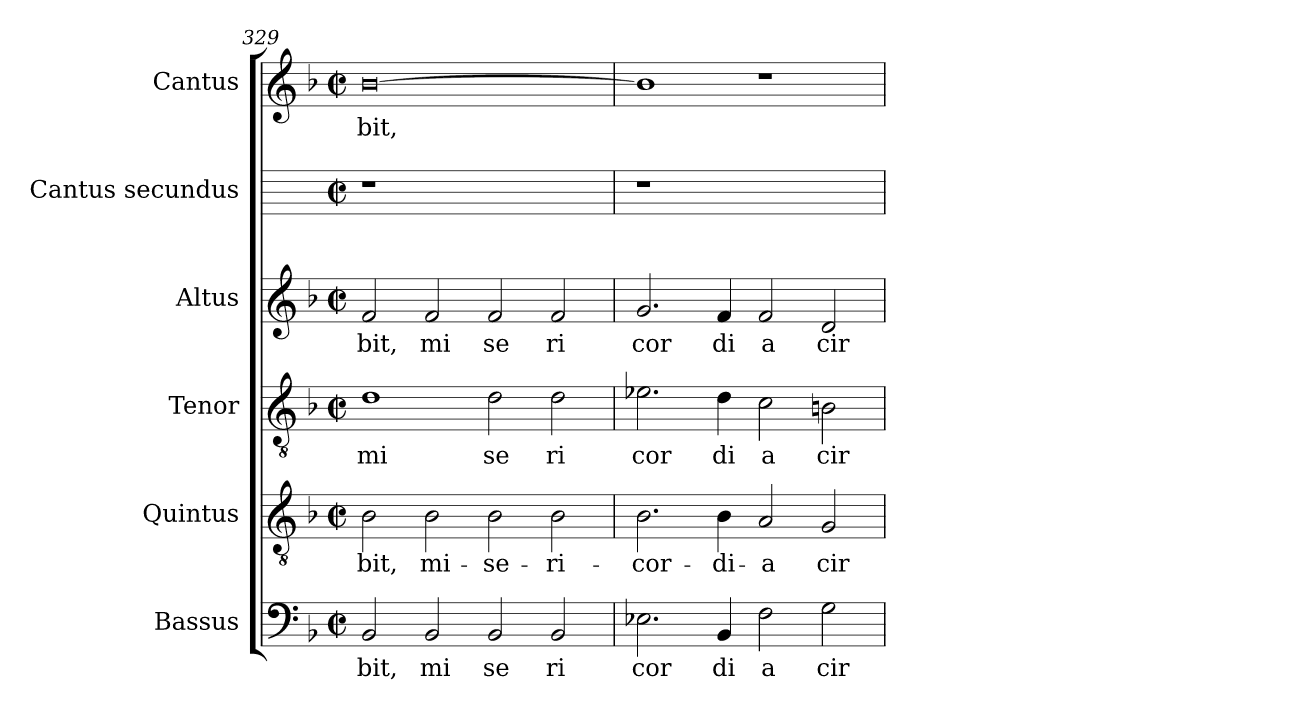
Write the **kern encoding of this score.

**kern	**text	**kern	**text	**kern	**text	**kern	**text	**kern	**kern	**text
*part6	*part6	*part5	*part5	*part4	*part4	*part3	*part3	*part2	*part1	*part1
*staff6	*staff6	*staff5	*staff5	*staff4	*staff4	*staff3	*staff3	*staff2	*staff1	*staff1
*I"Bassus	*	*I"Quintus	*	*I"Tenor	*	*I"Altus	*	*I"Cantus  secundus	*I"Cantus	*
*I'B	*	*I'Q	*	*I'T	*	*I'A	*	*	*I'C	*
!!LO:PB:g=z
*clefF4	*	*clefGv2	*	*clefGv2	*	*clefG2	*	*	*clefG2	*
*k[b-]	*	*k[b-]	*	*k[b-]	*	*k[b-]	*	*k[]	*k[b-]	*
*F:	*	*F:	*	*F:	*	*F:	*	*C:	*F:	*
*M2/2	*	*M2/2	*	*M2/2	*	*M2/2	*	*M2/2	*M2/2	*
*met(c|)	*	*met(c|)	*	*met(c|)	*	*met(c|)	*	*met(c|)	*met(c|)	*
=329	=329	=329	=329	=329	=329	=329	=329	=329	=329	=329
!	!LO:LY:b:cj	!	!LO:LY:b:cj	!	!LO:LY:b:cj	!	!LO:LY:b:cj	!	!	!LO:LY:b:cj
2BB-/	bit,	2B-\	bit,	1d	mi	2f/	-bit,	1r	[>0b-	-bit,
!	!LO:LY:b:cj	!	!LO:LY:b:cj	!	!	!	!LO:LY:b:cj	!	!	!
2BB-/	mi	2B-\	mi-	.	.	2f/	mi	.	.	.
!	!LO:LY:b:cj	!	!LO:LY:b:cj	!	!LO:LY:b:cj	!	!LO:LY:b:cj	!	!	!
2BB-/	se	2B-\	-se-	2d\	se	2f/	se	1ryy	.	.
!	!LO:LY:b:cj	!	!LO:LY:b:cj	!	!LO:LY:b:cj	!	!LO:LY:b:cj	!	!	!
2BB-/	ri	2B-\	-ri-	2d\	ri	2f/	ri	.	.	.
=330	=330	=330	=330	=330	=330	=330	=330	=330	=330	=330
!	!LO:LY:b:cj	!	!LO:LY:b:cj	!	!LO:LY:b:cj	!	!LO:LY:b:cj	!	!	!LO:LY:b:cj
2.E-\	cor	2.B-\	-cor-	2.e-X\	cor	2.g/	cor	1r	1b-]	.
!	!LO:LY:b:cj	!	!LO:LY:b:cj	!	!LO:LY:b:cj	!	!LO:LY:b:cj	!	!	!
4BB-/	di	4B-\	-di-	4d\	di	4f/	di	.	.	.
!	!LO:LY:b:cj	!	!LO:LY:b:cj	!	!LO:LY:b:cj	!	!LO:LY:b:cj	!	!	!
2F\	a	2A/	-a	2c\	a	2f/	a	1ryy	1r	.
!	!LO:LY:b:cj	!	!LO:LY:b:cj	!	!LO:LY:b:cj	!	!LO:LY:b:cj	!	!	!
2G\	cir	2G/	cir-	2Bn\	cir	2d/	cir	.	.	.
=	=	=	=	=	=	=	=	=	=	=
*-	*-	*-	*-	*-	*-	*-	*-	*-	*-	*-
